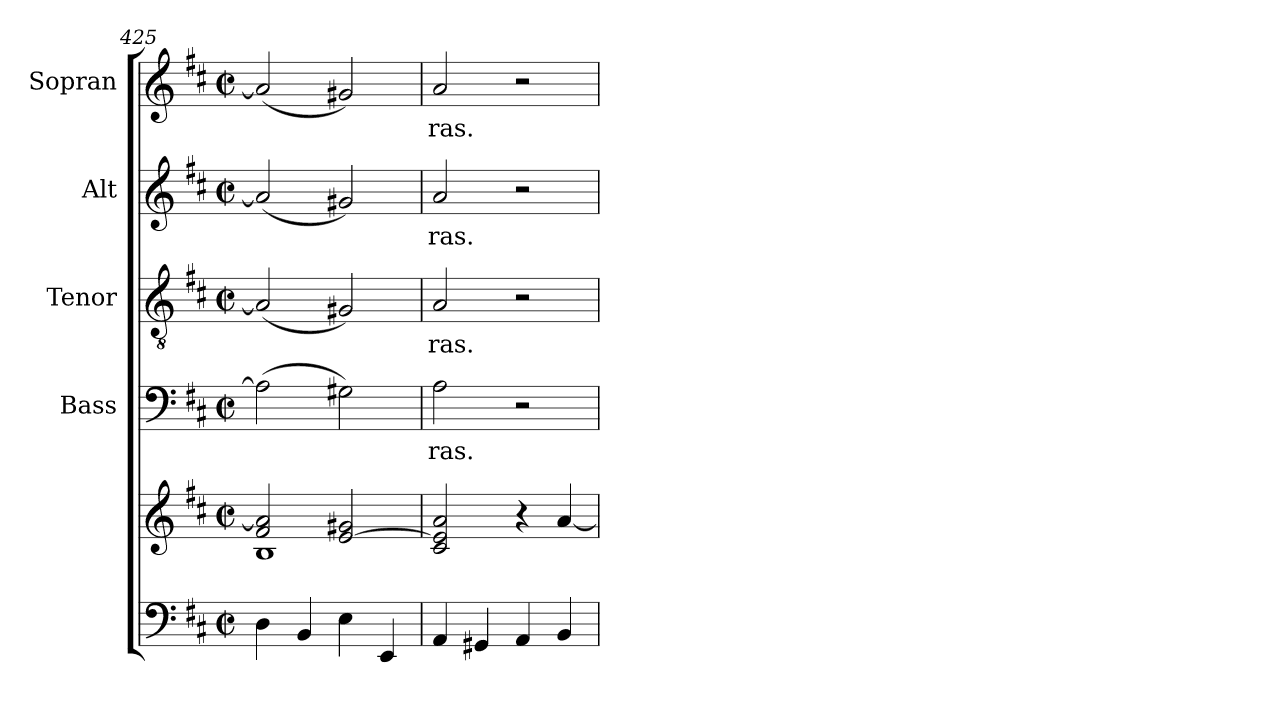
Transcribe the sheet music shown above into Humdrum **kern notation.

**kern	**kern	**kern	**text	**kern	**text	**kern	**text	**kern	**text
*part5	*part5	*part4	*part4	*part3	*part3	*part2	*part2	*part1	*part1
*staff6	*staff5	*staff4	*staff4	*staff3	*staff3	*staff2	*staff2	*staff1	*staff1
*	*	*I"Bass	*	*I"Tenor	*	*I"Alt	*	*I"Sopran	*
*	*	*I'B.	*	*I'T.	*	*I'A.	*	*I'S.	*
*clefF4	*clefG2	*clefF4	*	*clefGv2	*	*clefG2	*	*clefG2	*
*k[f#c#]	*k[f#c#]	*k[f#c#]	*	*k[f#c#]	*	*k[f#c#]	*	*k[f#c#]	*
*D:	*D:	*D:	*	*D:	*	*D:	*	*D:	*
*M2/2	*M2/2	*M2/2	*	*M2/2	*	*M2/2	*	*M2/2	*
*met(c|)	*met(c|)	*met(c|)	*	*met(c|)	*	*met(c|)	*	*met(c|)	*
=425	=425	=425	=425	=425	=425	=425	=425	=425	=425
*	*^	*	*	*	*	*	*	*	*
4D\	2f#/ 2a/]	1B	(>2A\]	.	(<2A/]	.	(<2a/]	.	(<2a/]	.
4BB/	.	.	.	.	.	.	.	.	.	.
4E\	[>2e/ 2g#X/	.	2G#X\)	.	2G#X/)	.	2g#X/)	.	2g#X/)	.
4EE/	.	.	.	.	.	.	.	.	.	.
*	*v	*v	*	*	*	*	*	*	*	*
=426	=426	=426	=426	=426	=426	=426	=426	=426	=426
!	!	!	!LO:LY:b	!	!LO:LY:b	!	!LO:LY:b	!	!LO:LY:b
4AA/	2c#/ 2e/] 2a/	2A\	-ras.	2A/	-ras.	2a/	-ras.	2a/	-ras.
4GG#X/	.	.	.	.	.	.	.	.	.
4AA/	4r	2r	.	2r	.	2r	.	2r	.
4BB/	[>4a/	.	.	.	.	.	.	.	.
=	=	=	=	=	=	=	=	=	=
*-	*-	*-	*-	*-	*-	*-	*-	*-	*-
